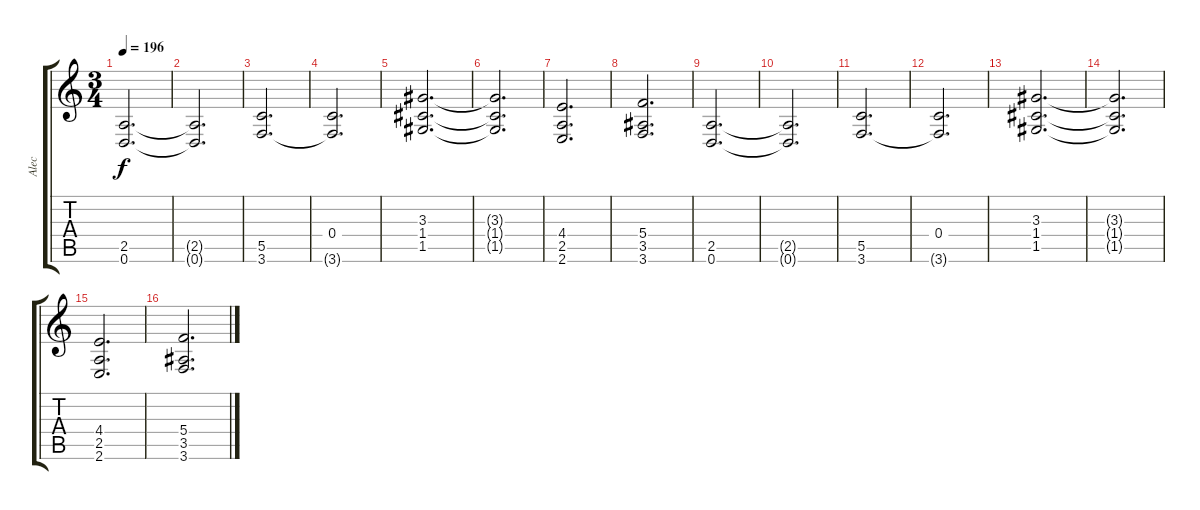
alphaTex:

\track ("Alec" "Alec") {instrument distortionguitar}
\staff {score tabs}
\tuning (D4 A3 F3 C3 G2 D2) {hide}
\ts (3 4)
\tempo 196
\clef g2
\ks c
(2.5 0.6).2{d dy f} |
(2.5{t} 0.6{t}).2{d} |
(5.5 3.6).2{d} |
(0.4 3.6{t}).2{d} |
(3.3 1.4 1.5).2{d} |
(3.3{t} 1.4{t} 1.5{t}).2{d} |
(4.4 2.5 2.6).2{d} |
(5.4 3.5 3.6).2{d} |
(2.5 0.6).2{d} |
(2.5{t} 0.6{t}).2{d} |
(5.5 3.6).2{d} |
(0.4 3.6{t}).2{d} |
(3.3 1.4 1.5).2{d} |
(3.3{t} 1.4{t} 1.5{t}).2{d} |
(4.4 2.5 2.6).2{d} |
(5.4 3.5 3.6).2{d}
